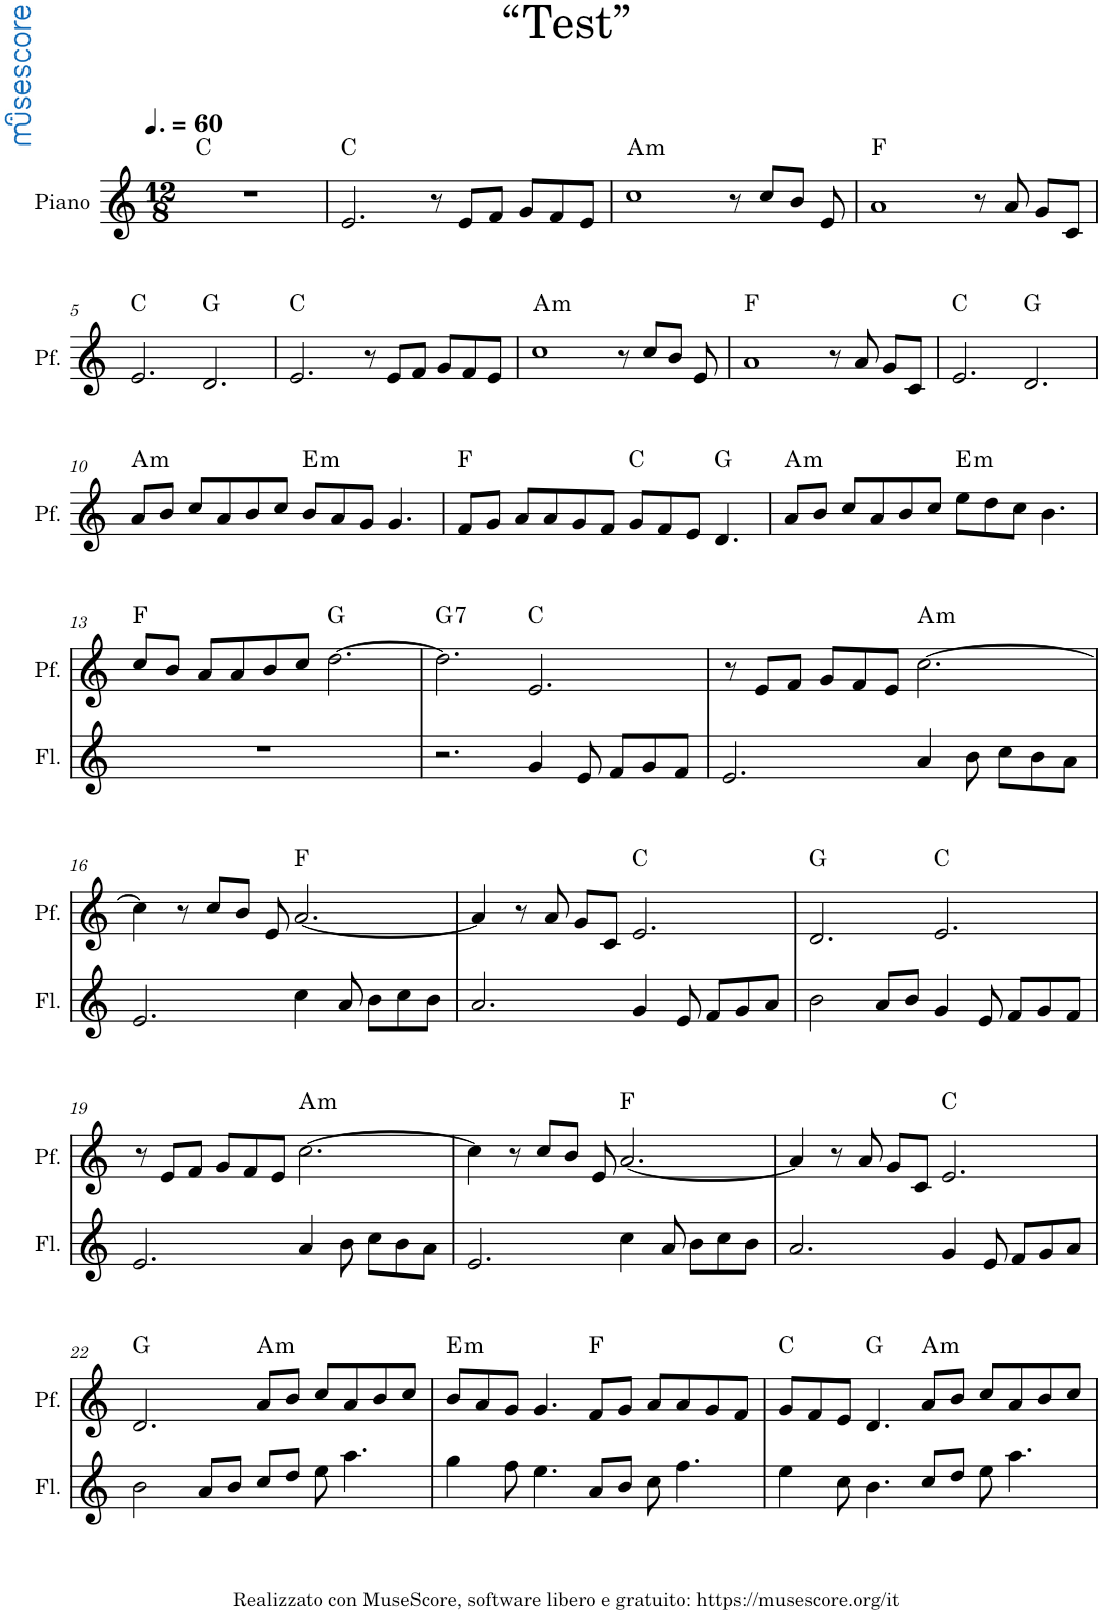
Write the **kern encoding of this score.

**kern	**kern	**harte
*part2	*part1	*part1
*staff2	*staff1	*
*I"Flute	*I"Piano	*
*I'Fl.	*	*
*stria5	*	*
*clefG2	*clefG2	*
*k[]	*k[]	*
*M12/8	*M12/8	*
*MM90	*MM90	*
=1	=1	=1
1.r	1.r	C:maj
=2	=2	=2
1.r	2.e/	C:maj
.	8r	.
.	8e/L	.
.	8f/J	.
.	8g/L	.
.	8f/	.
.	8e/J	.
=3	=3	=3
!	!	!LO:H:kt=m
1.r	1cc	A:min
.	8r	.
.	8cc/L	.
.	8b/J	.
.	8e/	.
=4	=4	=4
1.r	1a	F:maj
.	8r	.
.	8a/	.
.	8g/L	.
.	8c/J	.
!!LO:LB:g=z
=5	=5	=5
1.r	2.e/	C:maj
.	2.d/	G:maj
=6	=6	=6
1.r	2.e/	C:maj
.	8r	.
.	8e/L	.
.	8f/J	.
.	8g/L	.
.	8f/	.
.	8e/J	.
=7	=7	=7
!	!	!LO:H:kt=m
1.r	1cc	A:min
.	8r	.
.	8cc/L	.
.	8b/J	.
.	8e/	.
=8	=8	=8
1.r	1a	F:maj
.	8r	.
.	8a/	.
.	8g/L	.
.	8c/J	.
=9	=9	=9
1.r	2.e/	C:maj
.	2.d/	G:maj
!!LO:LB:g=z
=10	=10	=10
!	!	!LO:H:kt=m
1.r	8a/L	A:min
.	8b/J	.
.	8cc/L	.
.	8a/	.
.	8b/	.
.	8cc/J	.
!	!	!LO:H:kt=m
.	8b/L	E:min
.	8a/	.
.	8g/J	.
.	4.g/	.
=11	=11	=11
1.r	8f/L	F:maj
.	8g/J	.
.	8a/L	.
.	8a/	.
.	8g/	.
.	8f/J	.
.	8g/L	C:maj
.	8f/	.
.	8e/J	.
.	4.d/	G:maj
=12	=12	=12
!	!	!LO:H:kt=m
1.r	8a/L	A:min
.	8b/J	.
.	8cc/L	.
.	8a/	.
.	8b/	.
.	8cc/J	.
!	!	!LO:H:kt=m
.	8ee\L	E:min
.	8dd\	.
.	8cc\J	.
.	4.b\	.
!!LO:LB:g=z
=13	=13	=13
1.r	8cc/L	F:maj
.	8b/J	.
.	8a/L	.
.	8a/	.
.	8b/	.
.	8cc/J	.
.	[2.dd\	G:maj
=14	=14	=14
!	!	!LO:H:kt=7
2.r	2.dd\]	G:7
4g/	2.e/	C:maj
8e/	.	.
8f/L	.	.
8g/	.	.
8f/J	.	.
=15	=15	=15
2.e/	8r	.
.	8e/L	.
.	8f/J	.
.	8g/L	.
.	8f/	.
.	8e/J	.
!	!	!LO:H:kt=m
4a/	[2.cc\	A:min
8b\	.	.
8cc\L	.	.
8b\	.	.
8a\J	.	.
!!LO:LB:g=z
=16	=16	=16
2.e/	4cc\]	.
.	8r	.
.	8cc/L	.
.	8b/J	.
.	8e/	.
4cc\	[2.a/	F:maj
8a/	.	.
8b\L	.	.
8cc\	.	.
8b\J	.	.
=17	=17	=17
2.a/	4a/]	.
.	8r	.
.	8a/	.
.	8g/L	.
.	8c/J	.
4g/	2.e/	C:maj
8e/	.	.
8f/L	.	.
8g/	.	.
8a/J	.	.
=18	=18	=18
2b\	2.d/	G:maj
8a/L	.	.
8b/J	.	.
4g/	2.e/	C:maj
8e/	.	.
8f/L	.	.
8g/	.	.
8f/J	.	.
!!LO:LB:g=z
=19	=19	=19
2.e/	8r	.
.	8e/L	.
.	8f/J	.
.	8g/L	.
.	8f/	.
.	8e/J	.
!	!	!LO:H:kt=m
4a/	[2.cc\	A:min
8b\	.	.
8cc\L	.	.
8b\	.	.
8a\J	.	.
=20	=20	=20
2.e/	4cc\]	.
.	8r	.
.	8cc/L	.
.	8b/J	.
.	8e/	.
4cc\	[2.a/	F:maj
8a/	.	.
8b\L	.	.
8cc\	.	.
8b\J	.	.
=21	=21	=21
2.a/	4a/]	.
.	8r	.
.	8a/	.
.	8g/L	.
.	8c/J	.
4g/	2.e/	C:maj
8e/	.	.
8f/L	.	.
8g/	.	.
8a/J	.	.
!!LO:LB:g=z
=22	=22	=22
2b\	2.d/	G:maj
8a/L	.	.
8b/J	.	.
!	!	!LO:H:kt=m
8cc/L	8a/L	A:min
8dd/J	8b/J	.
8ee\	8cc/L	.
4.aa\	8a/	.
.	8b/	.
.	8cc/J	.
=23	=23	=23
!	!	!LO:H:kt=m
4gg\	8b/L	E:min
.	8a/	.
8ff\	8g/J	.
4.ee\	4.g/	.
8a/L	8f/L	F:maj
8b/J	8g/J	.
8cc\	8a/L	.
4.ff\	8a/	.
.	8g/	.
.	8f/J	.
=24	=24	=24
4ee\	8g/L	C:maj
.	8f/	.
8cc\	8e/J	.
4.b\	4.d/	G:maj
!	!	!LO:H:kt=m
8cc/L	8a/L	A:min
8dd/J	8b/J	.
8ee\	8cc/L	.
4.aa\	8a/	.
.	8b/	.
.	8cc/J	.
=	=	=
*-	*-	*-
